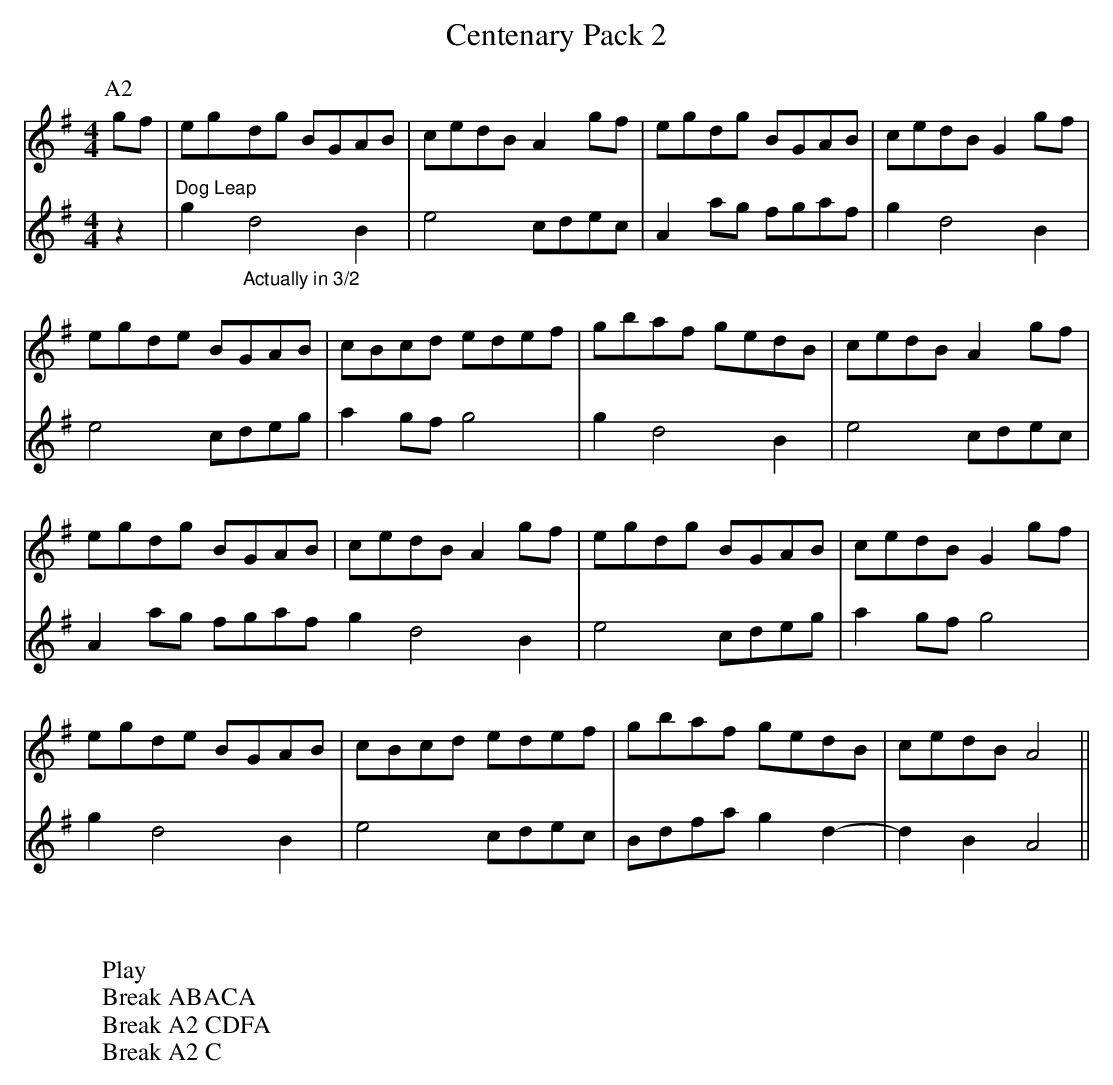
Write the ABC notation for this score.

X:1
T:Centenary Pack 2
L:1/8
M:4/4
K:G major
P:A2
V:1
gf | egdg BGAB | cedB A2 gf | egdg BGAB  | cedB G2 gf |
V:2
z2 |"Dog Leap"g2 "_Actually in 3/2" d4 B2 | e4 cdec | A2 ag fgaf | g2 d4 B2 |
V:1
egde BGAB | cBcd edef | gbaf gedB | cedB A2 gf |
V:2
e4 cdeg | a2 gf g4 | g2 d4 B2 | e4 cdec |
V:1
egdg BGAB | cedB A2 gf | egdg BGAB | cedB G2 gf |
V:2
A2 ag fgaf g2 d4 B2 | e4 cdeg | a2 gf g4 |
V:1
egde BGAB | cBcd edef | gbaf gedB | cedB A4 ||
V:2
g2 d4 B2 | e4 cdec | Bdfa g2 d2- | d2 B2 A4 ||
W:
W:
W:Play
W:Break ABACA
W:Break A2 CDFA
W:Break A2 C
